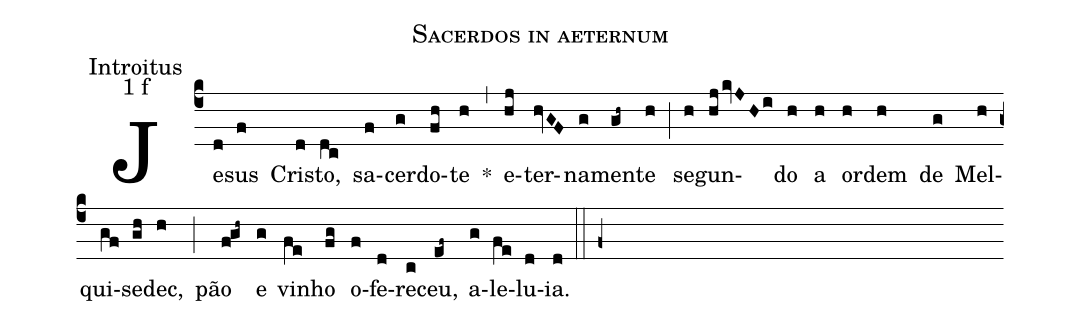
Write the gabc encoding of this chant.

name: Sacerdos in aeternum;
office-part: Introitus;
mode: 1;
mode-differentia: f;
%%
(c4)

Je(d)sus(f) Cris(d)to,(dc) sa(f)cer(g)do(fh)te(h) *(,) e(hj)ter(hvGF)na(g)men(gh~)te(h) (;) se(h)gun(hjkvJHi)do(h) a(h) or(h)dem(h) de(g) Mel(h)qui(gf)se(gh)dec,(h) (;) pão(fgh~) e(g) vi(fe)nho(fg) o(f)fe(d)re(c)ceu,(ef~) a(g)le(fe)lu(d)ia.(d)

(::)

(f+)
